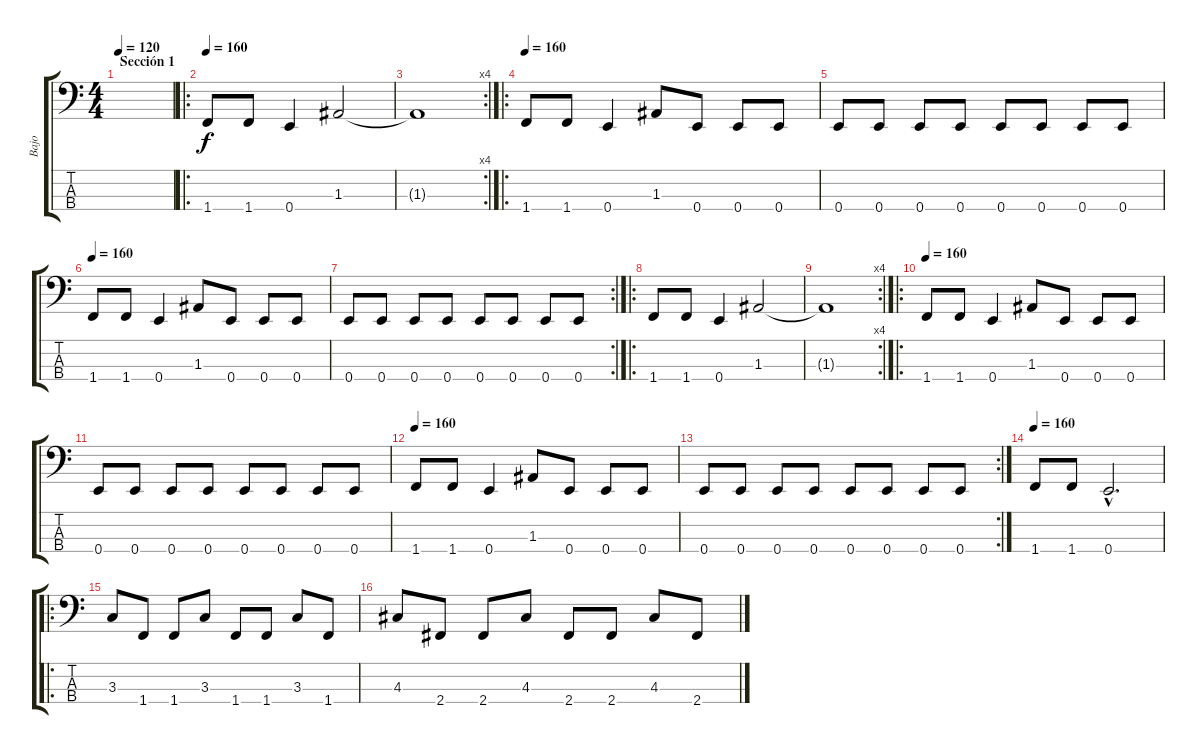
\track ("Bajo" "Bajo") {instrument acousticguitarnylon}
\staff {score tabs}
\tuning (G2 D2 A1 E1) {hide}
\ts (4 4)
\section ("" "Sección 1")
\tempo 120
\tempo 160
\tempo 120
\clef f4
\ks c
|
\ro
\tempo 160
1.4.8 1.4.8 0.4.4 1.3.2 |
\rc 4
1.3{t}.1 |
\ro
\tempo 160
1.4.8 1.4.8 0.4.4 1.3.8 0.4.8 0.4.8 0.4.8 |
0.4.8 0.4.8 0.4.8 0.4.8 0.4.8 0.4.8 0.4.8 0.4.8 |
\tempo 160
1.4.8 1.4.8 0.4.4 1.3.8 0.4.8 0.4.8 0.4.8 |
\rc 2
0.4.8 0.4.8 0.4.8 0.4.8 0.4.8 0.4.8 0.4.8 0.4.8 |
\ro
1.4.8 1.4.8 0.4.4 1.3.2 |
\rc 4
1.3{t}.1 |
\ro
\tempo 160
1.4.8 1.4.8 0.4.4 1.3.8 0.4.8 0.4.8 0.4.8 |
0.4.8 0.4.8 0.4.8 0.4.8 0.4.8 0.4.8 0.4.8 0.4.8 |
\tempo 160
1.4.8 1.4.8 0.4.4 1.3.8 0.4.8 0.4.8 0.4.8 |
\rc 2
0.4.8 0.4.8 0.4.8 0.4.8 0.4.8 0.4.8 0.4.8 0.4.8 |
\tempo 160
1.4.8 1.4.8 0.4{hac}.2{d} |
\ro
3.3.8 1.4.8 1.4.8 3.3.8 1.4.8 1.4.8 3.3.8 1.4.8 |
4.3.8 2.4.8 2.4.8 4.3.8 2.4.8 2.4.8 4.3.8 2.4.8
